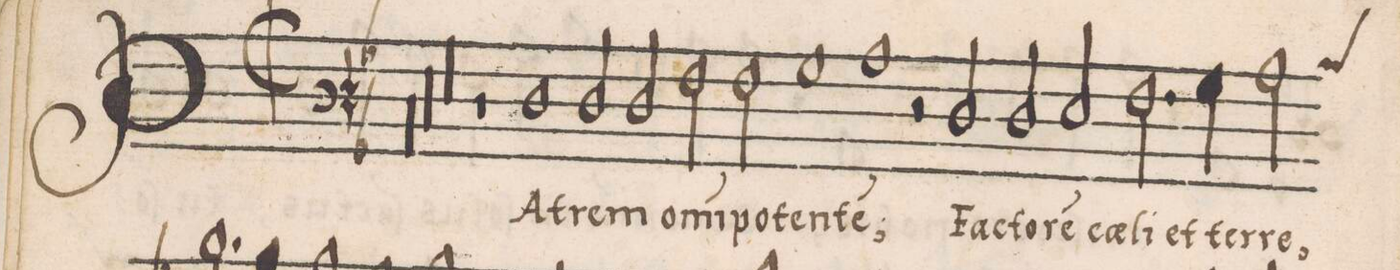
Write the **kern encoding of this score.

**kern	**text
*I"BASSVS	*
*clefF3	*
*k[b-]	*
*met(C|)	*
*M2/1	*
00r	.
=2-	=2-
=3-	=3-
00r	.
=4-	=4-
=5-	=5-
00r	.
=6-	=6-
=7-	=7-
1r	.
1F	PA-
=8-	=8-
2F/	-trem
2F/	om-
*2\right	*
2A\	-(n)i-
2A\	-po-
=9-	=9-
1B-	-ten-
1c	-te(m);
=10-	=10-
2r	.
2F/	Fac-
2F/	-to-
2G/	-re(m)
=11-	=11-
2.A\	cali
4B-\	et
*custos:d	*
2c\	terre,
*-	*-
